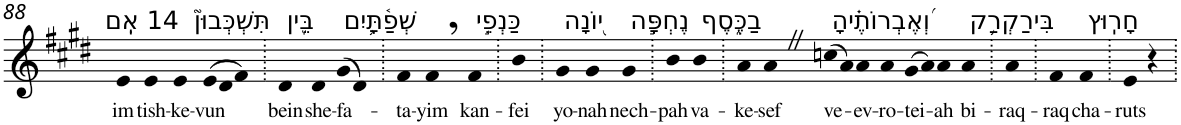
**kern	**text
*part1	*part1
*staff1	*staff1
*I"Piano	*
*I'Pno	*
!!LO:PB:g=z
*clefG2	*
*k[f#c#g#d#]	*
*E:	*
=88	=88
!LO:TX:a:t=14 אִֽם	!
!	!LO:LY:b
4e	im
!LO:TX:a:t=תִּשְׁכְּבוּן֮	!
!	!LO:LY:b
4e	tish-
!	!LO:LY:b
4e	-ke-
*Xtuplet	*
!	!LO:LY:b
(>12e	-vun
12d#	.
12f#)	.
=89.	=89.
!LO:TX:a:t=בֵּ֪ין	!
!	!LO:LY:b
4d#	bein
!LO:TX:a:t=שְׁפַ֫תָּ֥יִם	!
!	!LO:LY:b
4d#	she-
!	!LO:LY:b
(>8g#	-fa-
8d#)	.
=90.	=90.
!	!LO:LY:b
4f#	-ta-
!	!LO:LY:b
4f#,	-yim
!LO:TX:a:t=כַּנְפֵ֣י	!
!	!LO:LY:b
4f#	kan-
=91.	=91.
!	!LO:LY:b
4b	-fei
=92.	=92.
!LO:TX:a:t=י֭וֹנָה	!
!	!LO:LY:b
4g#	yo-
!	!LO:LY:b
4g#	-nah
!LO:TX:a:t=נֶחְפָּ֣ה	!
!	!LO:LY:b
4g#	nech-
=93.	=93.
!	!LO:LY:b
4b	-pah
!LO:TX:a:t=בַכֶּ֑סֶף	!
!	!LO:LY:b
4b	va-
=94.	=94.
!	!LO:LY:b
4a	-ke-
!	!LO:LY:b
4aZ	-sef
!LO:TX:a:t=וְ֝אֶבְרוֹתֶ֗יהָ	!
!	!LO:LY:b
(>8ccn	ve-
8a)	.
!	!LO:LY:b
4a	-ev-
!	!LO:LY:b
4a	-ro-
!	!LO:LY:b
(>8g#	-tei-
8a)	.
!	!LO:LY:b
4a	-ah
!LO:TX:a:t=בִּירַקְרַ֥ק	!
!	!LO:LY:b
4a	bi-
=95.	=95.
!	!LO:LY:b
4a	-raq-
=96.	=96.
!	!LO:LY:b
4f#	-raq
!LO:TX:a:t=חָרֽוּץ	!
!	!LO:LY:b
4f#	cha-
=97.	=97.
!	!LO:LY:b
4e	-ruts
4r	.
=.	=.
*-	*-
